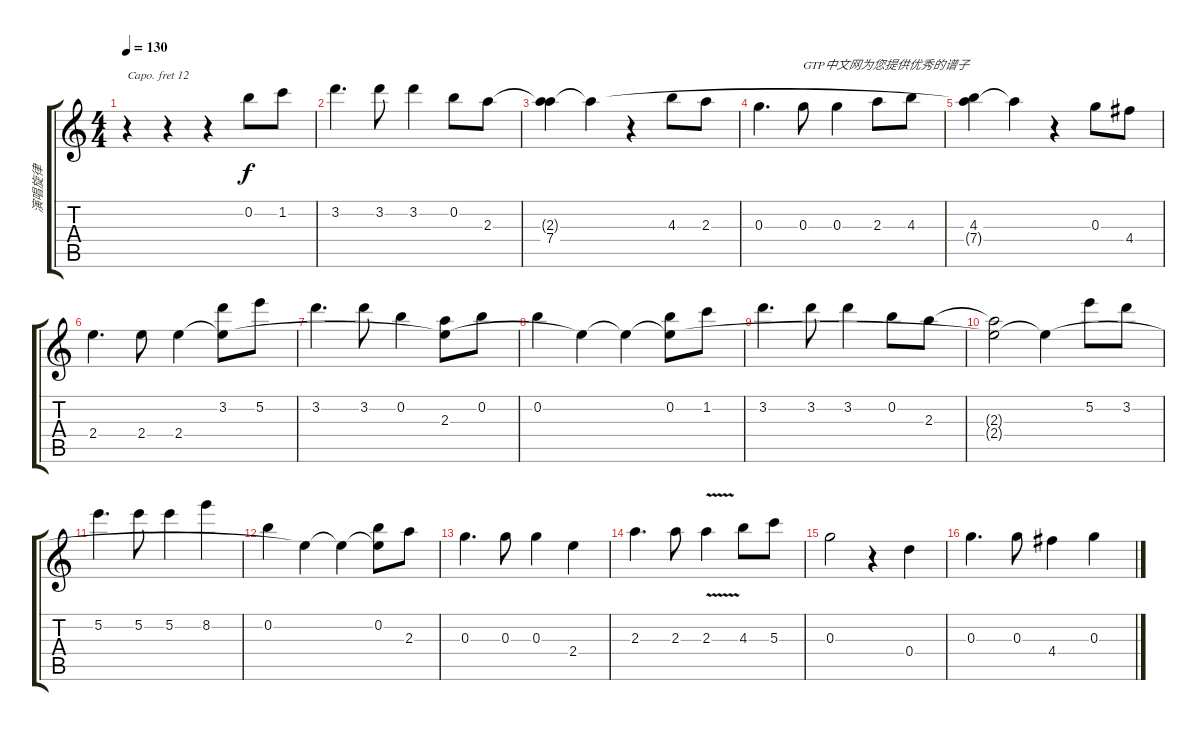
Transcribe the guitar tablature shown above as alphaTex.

\track ("演唱旋律" "演唱旋律") {instrument overdrivenguitar}
\staff {score tabs}
\capo 12
\tuning (E4 B3 G3 D3 A2 D2) {hide}
\ts (4 4)
\tempo 130
\clef g2
\ks c
r.4{dy f instrument overdrivenguitar} r.4 r.4 0.2.8 1.2.8 |
3.2.4{d} 3.2.8 3.2.4 0.2.8 2.3.8 |
(2.3{t} 7.4).4 7.4{t}.4 r.4 4.3.8 2.3.8 |
0.3.4{d} 0.3.8{txt "GTP中文网为您提供优秀的谱子"} 0.3.4 2.3.8 4.3.8 |
(4.3 7.4{t}).4 7.4{t}.4 r.4 0.3.8 4.4.8 |
2.4.4{d} 2.4.8 2.4.4 (3.2 2.4{t}).8 5.2.8 |
3.2.4{d} 3.2.8 0.2.4 (2.3 2.4{t}).8 0.2.8 |
0.2.4 2.4{t}.4 2.4{t}.4 (0.2 2.4{t}).8 1.2.8 |
3.2.4{d} 3.2.8 3.2.4 0.2.8 2.3.8 |
(2.3{t} 2.4{t}).2 2.4{t}.4 5.2.8 3.2.8 |
5.2.4{d} 5.2.8 5.2.4 8.2.4 |
0.2.4 2.4{t}.4 2.4{t}.4 (0.2 2.4{t}).8 2.3.8 |
0.3.4{d} 0.3.8 0.3.4 2.4.4 |
2.3.4{d} 2.3.8 2.3{v}.4 4.3.8 5.3.8 |
0.3.2 r.4 0.4.4 |
0.3.4{d} 0.3.8 4.4.4 0.3.4
